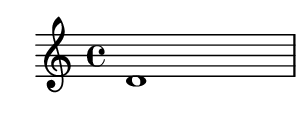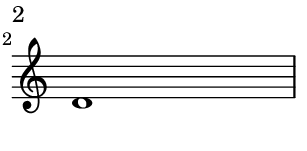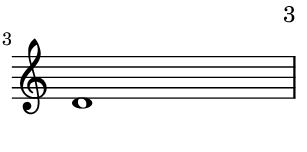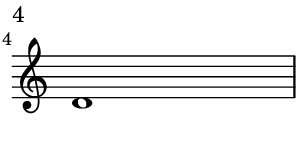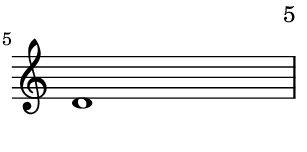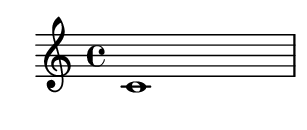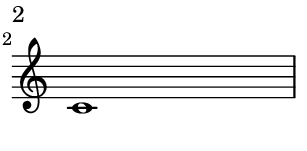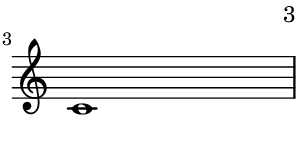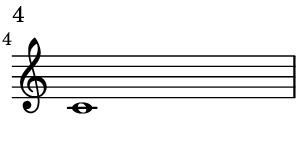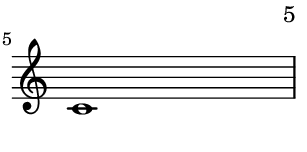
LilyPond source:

%% Generated by lilypond-book
%% Options: [exampleindent=10.16\mm,indent=0\mm,line-width=160\mm]
\include "lilypond-book-preamble.ly"


% ****************************************************************
% Start cut-&-pastable-section
% ****************************************************************

#(ly:set-option 'eps-box-padding 3.000000)



\paper {
  indent = 0\mm
  line-width = 160\mm
  % offset the left padding, also add 1mm as lilypond creates cropped
  % images with a little space on the right
  line-width = #(- line-width (* mm  3.000000) (* mm 1))
}

\layout {
  
}




% ****************************************************************
% ly snippet:
% ****************************************************************
\sourcefilename "/lilypond-2.24.3/input/regression/bookpart-level-page-numbering.ly"
\sourcefileline 0
\version "2.23.12"

\header {
  texidoc = "Pages can be numbered per bookpart rather than per book."
}

#(set-default-paper-size "a8")

\paper {
  bookpart-level-page-numbering = ##t
}

\book {
  \bookpart {
    \repeat unfold 5 { d'1 \pageBreak }
  }
  \bookpart {
    \repeat unfold 5 { c'1 \pageBreak }
  }
}



% ****************************************************************
% end ly snippet
% ****************************************************************
